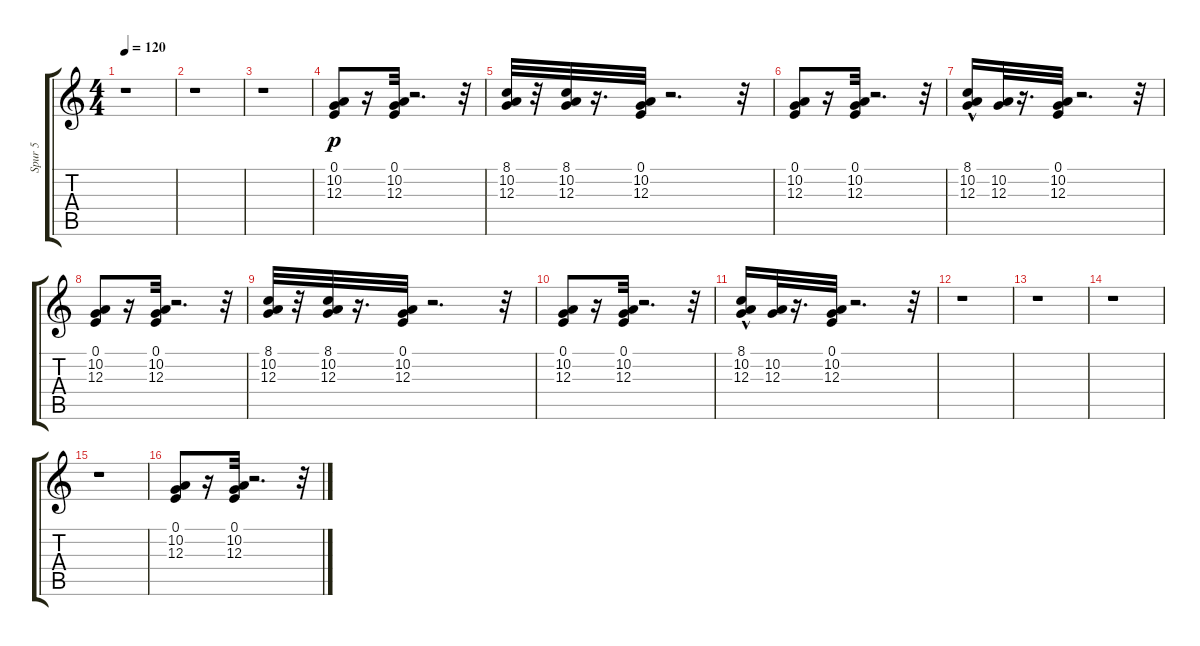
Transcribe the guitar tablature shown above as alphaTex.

\track ("Spur 5" "Spur 5") {instrument percussiveorgan}
\staff {score tabs}
\tuning (E4 B3 G3 D3 A2 E2) {hide}
\ts (4 4)
\tempo 120
\clef g2
\ks c
r.1{dy p} |
r.1 |
r.1 |
(0.1 10.2 12.3).8 r.16 (0.1 10.2 12.3).32 r.2{d} r.32 |
(8.1 10.2 12.3).32 r.32 (8.1 10.2 12.3).32 r.16{d} (0.1 10.2 12.3).32 r.2{d} r.32 |
(0.1 10.2 12.3).8 r.16 (0.1 10.2 12.3).32 r.2{d} r.32 |
(8.1{hac} 10.2 12.3).16 (10.2 12.3).32 r.16{d} (0.1 10.2 12.3).32 r.2{d} r.32 |
(0.1 10.2 12.3).8 r.16 (0.1 10.2 12.3).32 r.2{d} r.32 |
(8.1 10.2 12.3).32 r.32 (8.1 10.2 12.3).32 r.16{d} (0.1 10.2 12.3).32 r.2{d} r.32 |
(0.1 10.2 12.3).8 r.16 (0.1 10.2 12.3).32 r.2{d} r.32 |
(8.1{hac} 10.2 12.3).16 (10.2 12.3).32 r.16{d} (0.1 10.2 12.3).32 r.2{d} r.32 |
r.1 |
r.1 |
r.1 |
r.1 |
(0.1 10.2 12.3).8 r.16 (0.1 10.2 12.3).32 r.2{d} r.32
